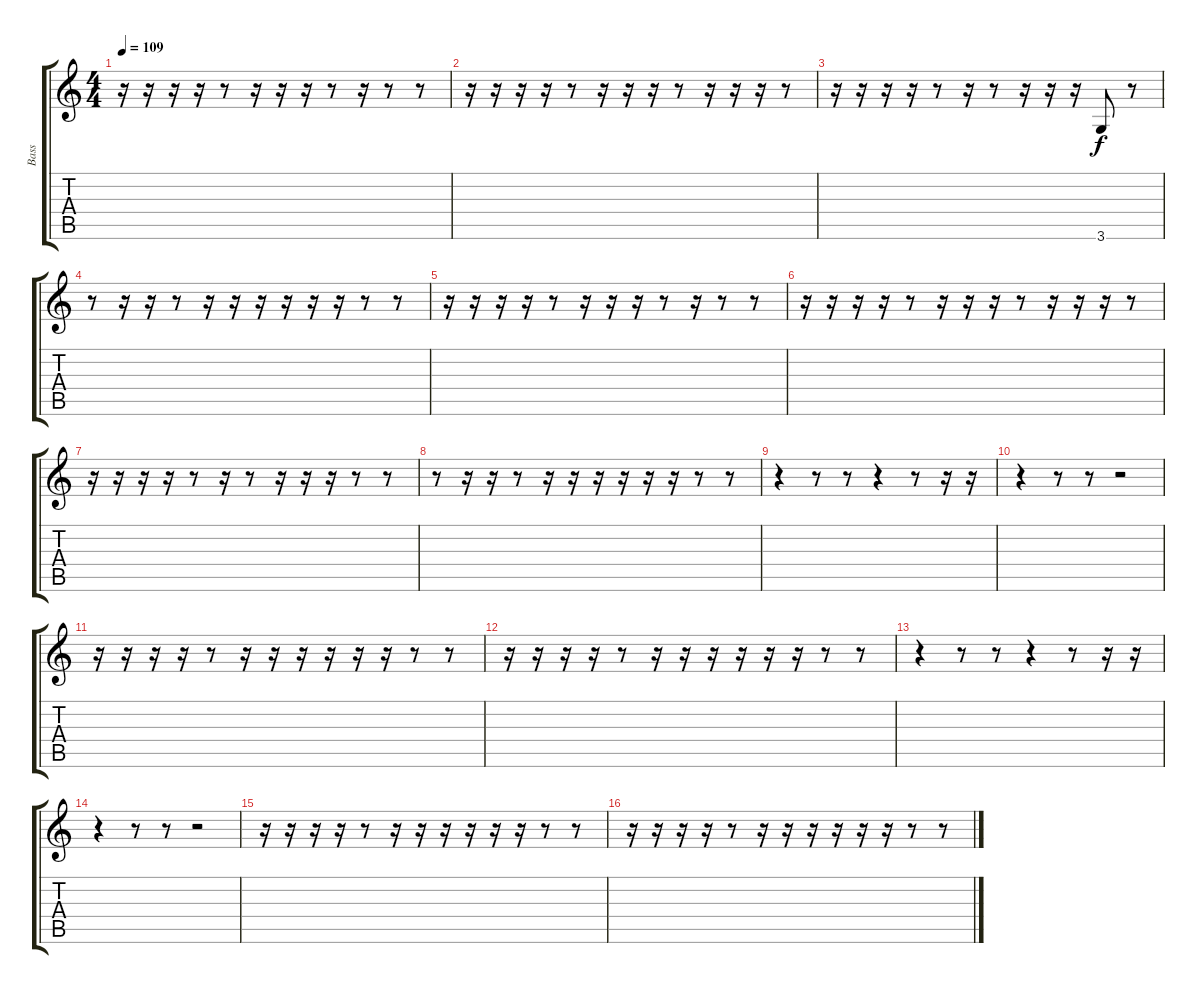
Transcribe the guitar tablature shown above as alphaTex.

\track ("Bass" "Bass") {instrument slapbass1}
\staff {score tabs}
\tuning (E4 B3 G3 D3 A2 E2) {hide}
\ts (4 4)
\tempo 109
\clef g2
\ks c
r.16{dy f} r.16 r.16 r.16 r.8 r.16 r.16 r.16 r.8 r.16 r.8 r.8 |
r.16 r.16 r.16 r.16 r.8 r.16 r.16 r.16 r.8 r.16 r.16 r.16 r.8 |
r.16 r.16 r.16 r.16 r.8 r.16 r.8 r.16 r.16 r.16 3.6.8 r.8 |
r.8 r.16 r.16 r.8 r.16 r.16 r.16 r.16 r.16 r.16 r.8 r.8 |
r.16 r.16 r.16 r.16 r.8 r.16 r.16 r.16 r.8 r.16 r.8 r.8 |
r.16 r.16 r.16 r.16 r.8 r.16 r.16 r.16 r.8 r.16 r.16 r.16 r.8 |
r.16 r.16 r.16 r.16 r.8 r.16 r.8 r.16 r.16 r.16 r.8 r.8 |
r.8 r.16 r.16 r.8 r.16 r.16 r.16 r.16 r.16 r.16 r.8 r.8 |
r.4 r.8 r.8 r.4 r.8 r.16 r.16 |
r.4 r.8 r.8 r.2 |
r.16 r.16 r.16 r.16 r.8 r.16 r.16 r.16 r.16 r.16 r.16 r.8 r.8 |
r.16 r.16 r.16 r.16 r.8 r.16 r.16 r.16 r.16 r.16 r.16 r.8 r.8 |
r.4 r.8 r.8 r.4 r.8 r.16 r.16 |
r.4 r.8 r.8 r.2 |
r.16 r.16 r.16 r.16 r.8 r.16 r.16 r.16 r.16 r.16 r.16 r.8 r.8 |
r.16 r.16 r.16 r.16 r.8 r.16 r.16 r.16 r.16 r.16 r.16 r.8 r.8
